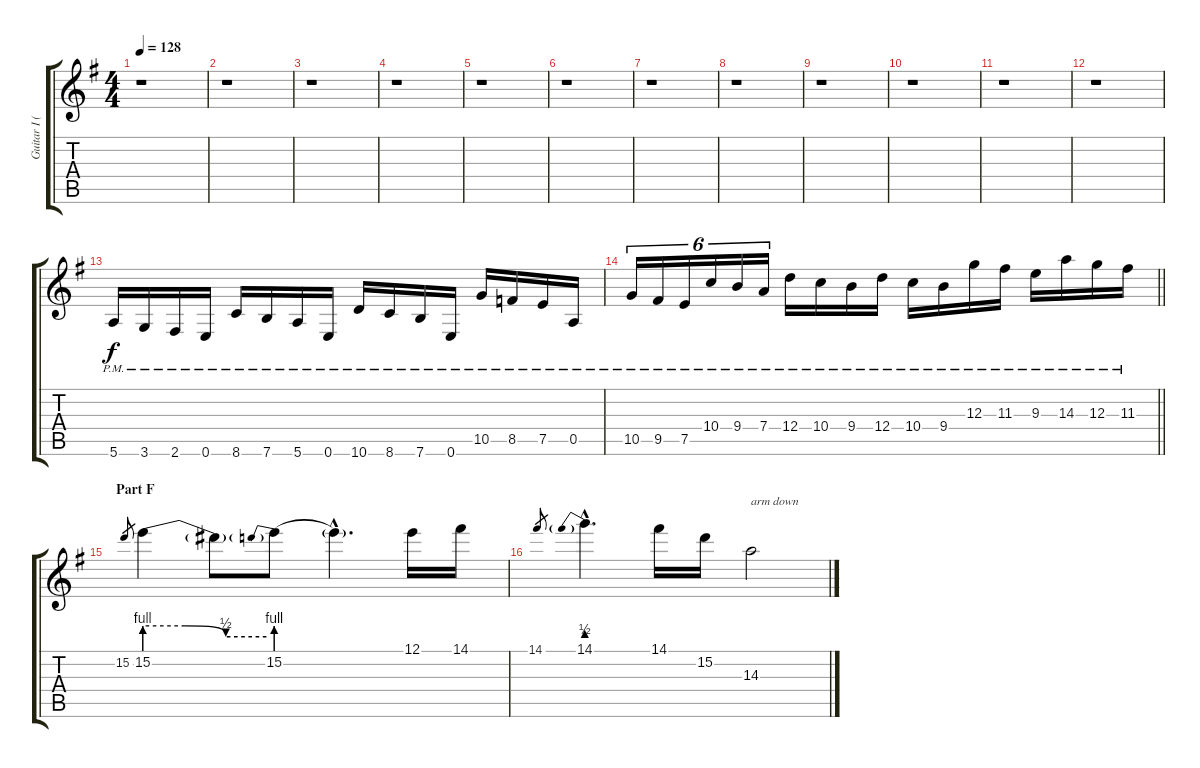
\track ("Guitar I (Daita)" "Guitar I (") {instrument distortionguitar}
\staff {score tabs}
\tuning (E4 B3 G3 D3 A2 E2) {hide}
\ts (4 4)
\tempo 128
\clef g2
\ks g
r.1{dy f} |
r.1 |
r.1 |
r.1 |
r.1 |
r.1 |
r.1 |
r.1 |
r.1 |
r.1 |
r.1 |
r.1 |
5.6{pm}.16 3.6{pm}.16 2.6{pm}.16 0.6{pm}.16 8.6{pm}.16 7.6{pm}.16 5.6{pm}.16 0.6{pm}.16 10.6{pm}.16 8.6{pm}.16 7.6{pm}.16 0.6{pm}.16 10.5{pm}.16 8.5{pm}.16 7.5{pm}.16 0.5{pm}.16 |
\barLineRight lightlight
10.5{pm}.16{tu (6 4)} 9.5{pm}.16{tu (6 4)} 7.5{pm}.16{tu (6 4)} 10.4{pm}.16{tu (6 4)} 9.4{pm}.16{tu (6 4)} 7.4{pm}.16{tu (6 4)} 12.4{pm}.16 10.4{pm}.16 9.4{pm}.16 12.4{pm}.16 10.4{pm}.16 9.4{pm}.16 12.3{pm}.16 11.3{pm}.16 9.3{pm}.16 14.3{pm}.16 12.3{pm}.16 11.3{pm}.16 |
\section ("" "Part F")
15.2.8{gr} 15.2{be (custom 0 4 20 4 40 2 60 2)}.4 15.2{t}.8 15.2{be (prebend 0 4 60 4)}.8 15.2{hac t}.4{d} 12.1.16 14.1.16 |
14.1.8{gr} 14.1{be (prebend 0 2 60 2) hac}.4{d} 14.1.16 15.2.16 14.3.2{txt "arm down"}
